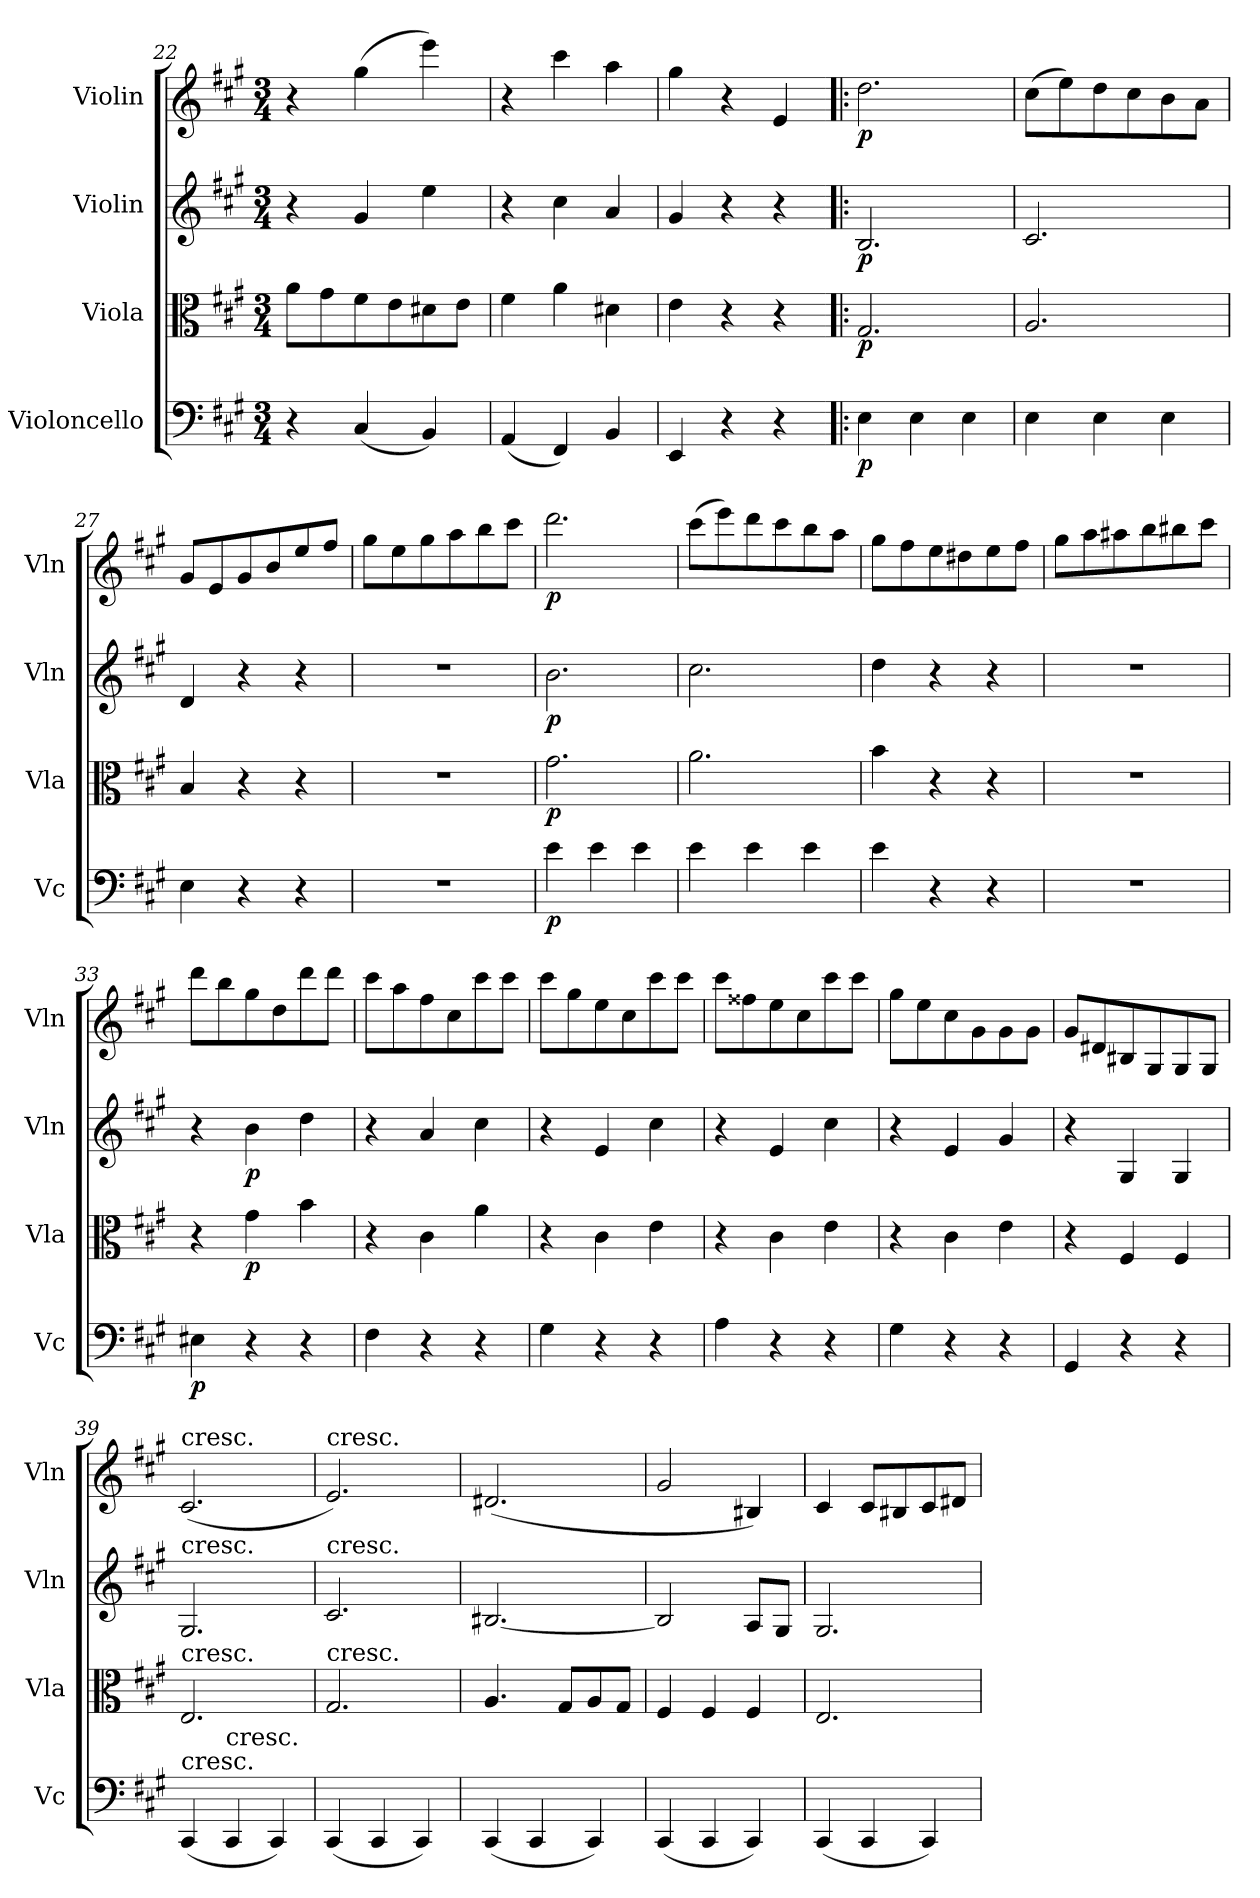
**kern	**dynam	**kern	**dynam	**kern	**dynam	**kern	**dynam
*part4	*part4	*part3	*part3	*part2	*part2	*part1	*part1
*staff4	*staff4	*staff3	*staff3	*staff2	*staff2	*staff1	*staff1
*I"Violoncello	*	*I"Viola	*	*I"Violin	*	*I"Violin	*
*I'Vc	*	*I'Vla	*	*I'Vln	*	*I'Vln	*
*clefF4	*	*clefC3	*	*clefG2	*	*clefG2	*
*k[f#c#g#]	*	*k[f#c#g#]	*	*k[f#c#g#]	*	*k[f#c#g#]	*
*A:	*	*A:	*	*A:	*	*A:	*
*M3/4	*	*M3/4	*	*M3/4	*	*M3/4	*
=22	=22	=22	=22	=22	=22	=22	=22
4r	.	8a\L	.	4r	.	4r	.
.	.	8g#\	.	.	.	.	.
(4C#/	.	8f#\	.	4g#/	.	(4gg#\	.
.	.	8e\	.	.	.	.	.
4BB/)	.	8d#X\	.	4ee\	.	4eee\)	.
.	.	8e\J	.	.	.	.	.
=23	=23	=23	=23	=23	=23	=23	=23
(4AA/	.	4f#\	.	4r	.	4r	.
4FF#/)	.	4a\	.	4cc#\	.	4ccc#\	.
4BB/	.	4d#X\	.	4a/	.	4aa\	.
=24	=24	=24	=24	=24	=24	=24	=24
4EE/	.	4e\	.	4g#/	.	4gg#\	.
4r	.	4r	.	4r	.	4r	.
4r	.	4r	.	4r	.	4e/	.
=25!|:	=25!|:	=25!|:	=25!|:	=25!|:	=25!|:	=25!|:	=25!|:
4E\	p	2.G#/	p	2.B/	p	2.dd\	p
4E\	.	.	.	.	.	.	.
4E\	.	.	.	.	.	.	.
=26	=26	=26	=26	=26	=26	=26	=26
4E\	.	2.A/	.	2.c#/	.	(8cc#\L	.
.	.	.	.	.	.	8ee\)	.
4E\	.	.	.	.	.	8dd\	.
.	.	.	.	.	.	8cc#\	.
4E\	.	.	.	.	.	8b\	.
.	.	.	.	.	.	8a\J	.
=27	=27	=27	=27	=27	=27	=27	=27
4E\	.	4B/	.	4d/	.	8g#/L	.
.	.	.	.	.	.	8e/	.
4r	.	4r	.	4r	.	8g#/	.
.	.	.	.	.	.	8b/	.
4r	.	4r	.	4r	.	8ee/	.
.	.	.	.	.	.	8ff#/J	.
=28	=28	=28	=28	=28	=28	=28	=28
2.r	.	2.r	.	2.r	.	8gg#\L	.
.	.	.	.	.	.	8ee\	.
.	.	.	.	.	.	8gg#\	.
.	.	.	.	.	.	8aa\	.
.	.	.	.	.	.	8bb\	.
.	.	.	.	.	.	8ccc#\J	.
=29	=29	=29	=29	=29	=29	=29	=29
4e\	p	2.g#\	p	2.b\	p	2.ddd\	p
4e\	.	.	.	.	.	.	.
4e\	.	.	.	.	.	.	.
=30	=30	=30	=30	=30	=30	=30	=30
4e\	.	2.a\	.	2.cc#\	.	(8ccc#\L	.
.	.	.	.	.	.	8eee\)	.
4e\	.	.	.	.	.	8ddd\	.
.	.	.	.	.	.	8ccc#\	.
4e\	.	.	.	.	.	8bb\	.
.	.	.	.	.	.	8aa\J	.
=31	=31	=31	=31	=31	=31	=31	=31
4e\	.	4b\	.	4dd\	.	8gg#\L	.
.	.	.	.	.	.	8ff#\	.
4r	.	4r	.	4r	.	8ee\	.
.	.	.	.	.	.	8dd#X\	.
4r	.	4r	.	4r	.	8ee\	.
.	.	.	.	.	.	8ff#\J	.
=32	=32	=32	=32	=32	=32	=32	=32
2.r	.	2.r	.	2.r	.	8gg#\L	.
.	.	.	.	.	.	8aa\	.
.	.	.	.	.	.	8aa#X\	.
.	.	.	.	.	.	8bb\	.
.	.	.	.	.	.	8bb#X\	.
.	.	.	.	.	.	8ccc#\J	.
=33	=33	=33	=33	=33	=33	=33	=33
4E#X\	p	4r	.	4r	.	8ddd\L	.
.	.	.	.	.	.	8bb\	.
4r	.	4g#\	p	4b\	p	8gg#\	.
.	.	.	.	.	.	8dd\	.
4r	.	4b\	.	4dd\	.	8ddd\	.
.	.	.	.	.	.	8ddd\J	.
=34	=34	=34	=34	=34	=34	=34	=34
4F#\	.	4r	.	4r	.	8ccc#\L	.
.	.	.	.	.	.	8aa\	.
4r	.	4c#\	.	4a/	.	8ff#\	.
.	.	.	.	.	.	8cc#\	.
4r	.	4a\	.	4cc#\	.	8ccc#\	.
.	.	.	.	.	.	8ccc#\J	.
=35	=35	=35	=35	=35	=35	=35	=35
4G#\	.	4r	.	4r	.	8ccc#\L	.
.	.	.	.	.	.	8gg#\	.
4r	.	4c#\	.	4e/	.	8ee\	.
.	.	.	.	.	.	8cc#\	.
4r	.	4e\	.	4cc#\	.	8ccc#\	.
.	.	.	.	.	.	8ccc#\J	.
=36	=36	=36	=36	=36	=36	=36	=36
4A\	.	4r	.	4r	.	8ccc#\L	.
.	.	.	.	.	.	8ff##X\	.
4r	.	4c#\	.	4e/	.	8ee\	.
.	.	.	.	.	.	8cc#\	.
4r	.	4e\	.	4cc#\	.	8ccc#\	.
.	.	.	.	.	.	8ccc#\J	.
=37	=37	=37	=37	=37	=37	=37	=37
4G#\	.	4r	.	4r	.	8gg#\L	.
.	.	.	.	.	.	8ee\	.
4r	.	4c#\	.	4e/	.	8cc#\	.
.	.	.	.	.	.	8g#\	.
4r	.	4e\	.	4g#/	.	8g#\	.
.	.	.	.	.	.	8g#\J	.
=38	=38	=38	=38	=38	=38	=38	=38
4GG#/	.	4r	.	4r	.	8g#/L	.
.	.	.	.	.	.	8d#X/	.
4r	.	4F#/	.	4G#/	.	8B#X/	.
.	.	.	.	.	.	8G#/	.
4r	.	4F#/	.	4G#/	.	8G#/	.
.	.	.	.	.	.	8G#/J	.
=39	=39	=39	=39	=39	=39	=39	=39
!	!	!	!	!	!	!LO:TX:t=cresc.	!
!	!	!	!	!LO:TX:t=cresc.	!	!	!
!	!	!LO:TX:t=cresc.	!	!	!	!	!
!LO:TX:t=cresc.	!	!	!	!	!	!	!
(4CC#/	.	2.E/	.	2.G#/	.	(2.c#/	.
!LO:TX:t=cresc.	!	!	!	!	!	!	!
4CC#/	.	.	.	.	.	.	.
4CC#/)	.	.	.	.	.	.	.
=40	=40	=40	=40	=40	=40	=40	=40
!	!	!	!	!	!	!LO:TX:t=cresc.	!
!	!	!	!	!LO:TX:t=cresc.	!	!	!
!	!	!LO:TX:t=cresc.	!	!	!	!	!
(4CC#/	.	2.G#/	.	2.c#/	.	2.e/)	.
4CC#/	.	.	.	.	.	.	.
4CC#/)	.	.	.	.	.	.	.
=41	=41	=41	=41	=41	=41	=41	=41
(4CC#/	.	4.A/	.	[2.B#X/	.	(2.d#X/	.
4CC#/	.	.	.	.	.	.	.
.	.	8G#/L	.	.	.	.	.
4CC#/)	.	8A/	.	.	.	.	.
.	.	8G#/J	.	.	.	.	.
=42	=42	=42	=42	=42	=42	=42	=42
(4CC#/	.	4F#/	.	2B#/]	.	2g#/	.
4CC#/	.	4F#/	.	.	.	.	.
4CC#/)	.	4F#/	.	8A/L	.	4B#X/)	.
.	.	.	.	8G#/J	.	.	.
=43	=43	=43	=43	=43	=43	=43	=43
(4CC#/	.	2.E/	.	2.G#/	.	4c#/	.
4CC#/	.	.	.	.	.	8c#/L	.
.	.	.	.	.	.	8B#X/	.
4CC#/)	.	.	.	.	.	8c#/	.
.	.	.	.	.	.	8d#X/J	.
=	=	=	=	=	=	=	=
*-	*-	*-	*-	*-	*-	*-	*-
